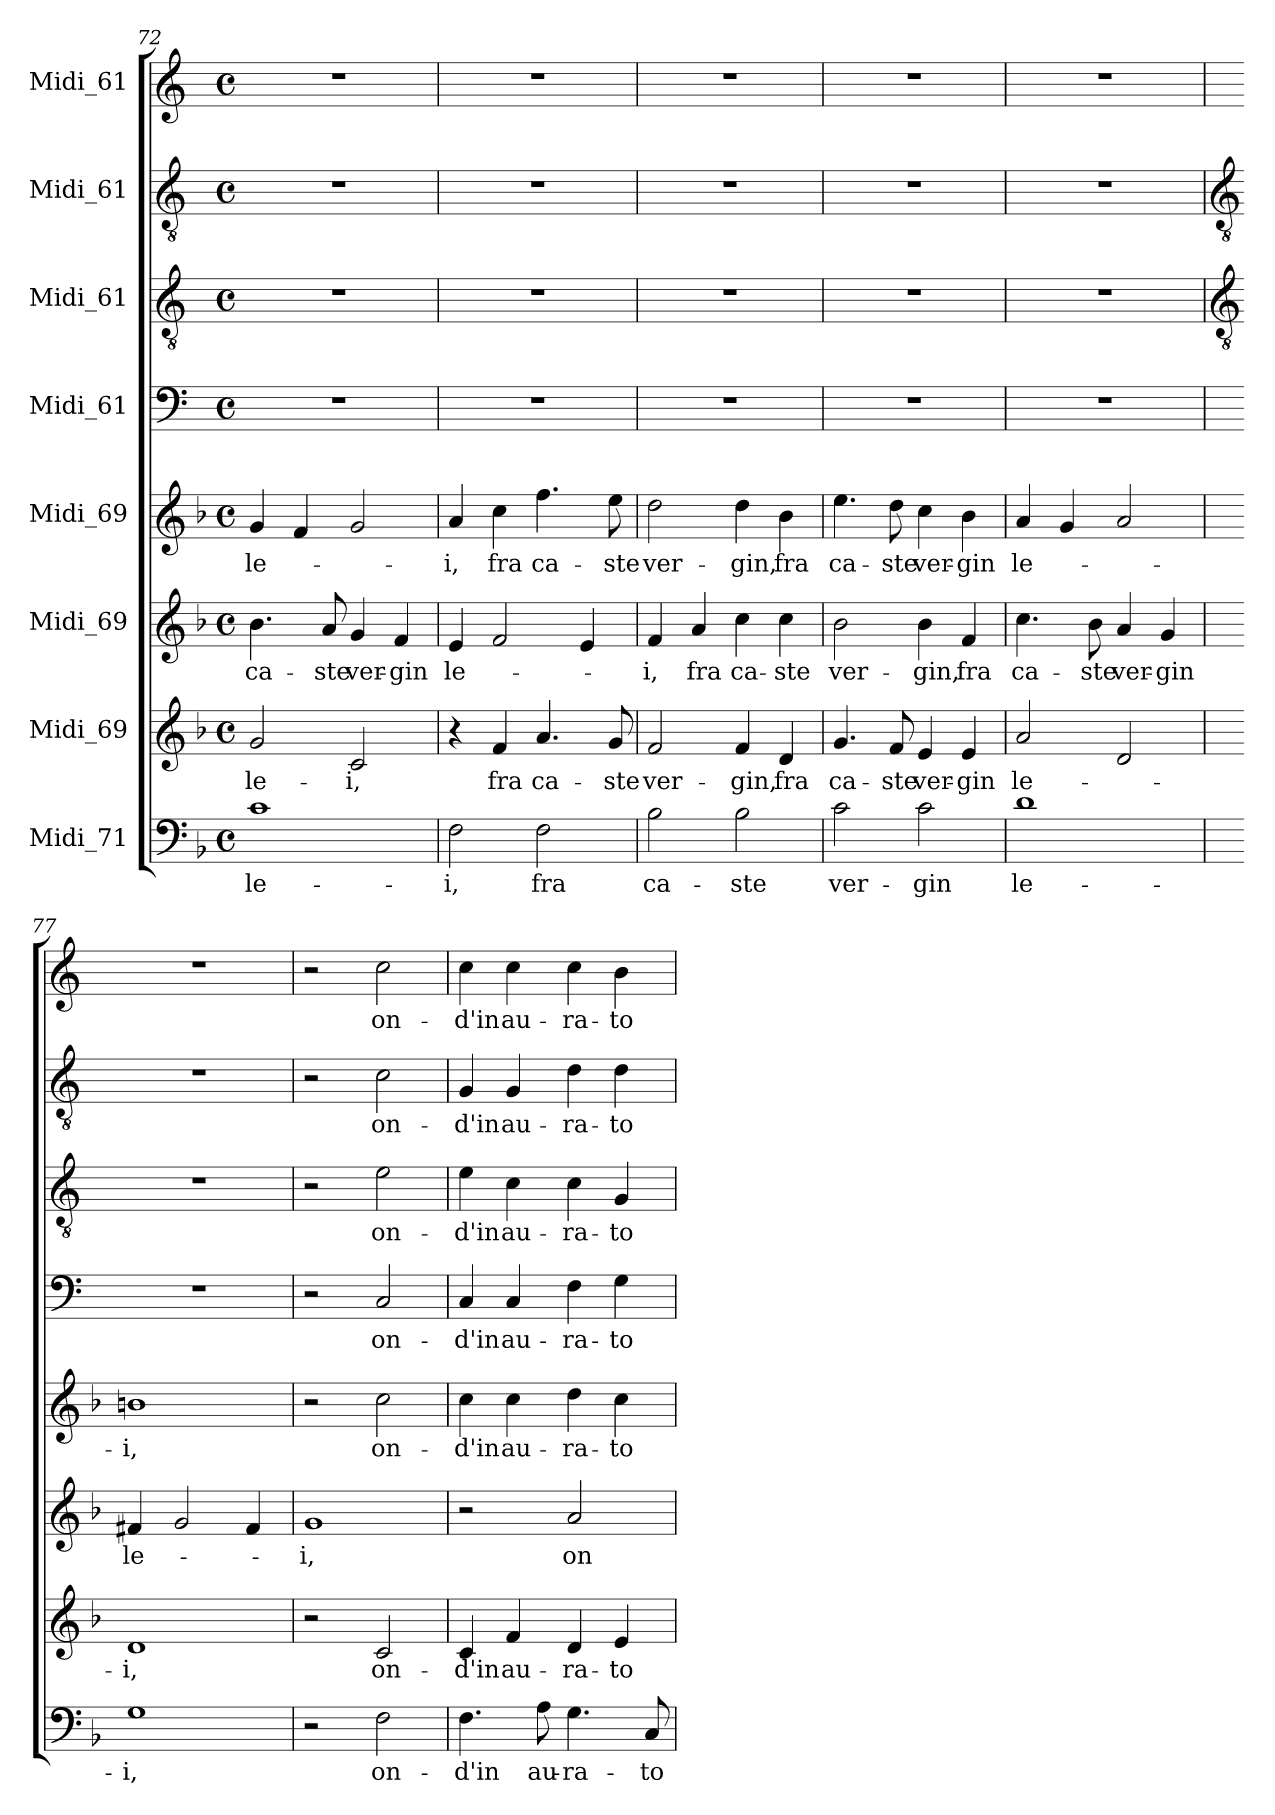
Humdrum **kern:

**kern	**text	**kern	**text	**kern	**text	**kern	**text	**kern	**text	**kern	**text	**kern	**text	**kern	**text
*part8	*part8	*part7	*part7	*part6	*part6	*part5	*part5	*part4	*part4	*part3	*part3	*part2	*part2	*part1	*part1
*staff8	*staff8	*staff7	*staff7	*staff6	*staff6	*staff5	*staff5	*staff4	*staff4	*staff3	*staff3	*staff2	*staff2	*staff1	*staff1
*I"Midi_71	*	*I"Midi_69	*	*I"Midi_69	*	*I"Midi_69	*	*I"Midi_61	*	*I"Midi_61	*	*I"Midi_61	*	*I"Midi_61	*
!!LO:LB:g=z
*clefF4	*	*clefG2	*	*clefG2	*	*clefG2	*	*clefF4	*	*clefGv2	*	*clefGv2	*	*clefG2	*
*	*	*	*	*	*	*	*	*ITrd4c7	*	*ITrd4c7	*	*ITrd4c7	*	*ITrd4c7	*
*k[b-]	*	*k[b-]	*	*k[b-]	*	*k[b-]	*	*k[b-]	*	*k[b-]	*	*k[b-]	*	*k[b-]	*
*F:	*	*F:	*	*F:	*	*F:	*	*F:	*	*F:	*	*F:	*	*F:	*
*M4/4	*	*M4/4	*	*M4/4	*	*M4/4	*	*M4/4	*	*M4/4	*	*M4/4	*	*M4/4	*
*met(c)	*	*met(c)	*	*met(c)	*	*met(c)	*	*met(c)	*	*met(c)	*	*met(c)	*	*met(c)	*
=72	=72	=72	=72	=72	=72	=72	=72	=72	=72	=72	=72	=72	=72	=72	=72
!	!LO:LY:b	!	!LO:LY:b	!	!LO:LY:b	!	!LO:LY:b	!	!	!	!	!	!	!	!
1c	le-	2g	le-	4.b-	ca-	4g	le-	1r	.	1r	.	1r	.	1r	.
.	.	.	.	.	.	4f	.	.	.	.	.	.	.	.	.
!	!	!	!	!	!LO:LY:b	!	!	!	!	!	!	!	!	!	!
.	.	.	.	8a	-ste	.	.	.	.	.	.	.	.	.	.
!	!	!	!LO:LY:b	!	!LO:LY:b	!	!	!	!	!	!	!	!	!	!
.	.	2c	-i,	4g	ver-	2g	.	.	.	.	.	.	.	.	.
!	!	!	!	!	!LO:LY:b	!	!	!	!	!	!	!	!	!	!
.	.	.	.	4f	-gin	.	.	.	.	.	.	.	.	.	.
!!LO:LB:g=z
=73	=73	=73	=73	=73	=73	=73	=73	=73	=73	=73	=73	=73	=73	=73	=73
!	!LO:LY:b	!	!	!	!LO:LY:b	!	!LO:LY:b	!	!	!	!	!	!	!	!
2F	-i,	4r	.	4e	le-	4a	-i,	1r	.	1r	.	1r	.	1r	.
!	!	!	!LO:LY:b	!	!	!	!LO:LY:b	!	!	!	!	!	!	!	!
.	.	4f	fra	2f	.	4cc	fra	.	.	.	.	.	.	.	.
!	!LO:LY:b	!	!LO:LY:b	!	!	!	!LO:LY:b	!	!	!	!	!	!	!	!
2F	fra	4.a	ca-	.	.	4.ff	ca-	.	.	.	.	.	.	.	.
.	.	.	.	4e	.	.	.	.	.	.	.	.	.	.	.
!	!	!	!LO:LY:b	!	!	!	!LO:LY:b	!	!	!	!	!	!	!	!
.	.	8g	-ste	.	.	8ee	-ste	.	.	.	.	.	.	.	.
=74	=74	=74	=74	=74	=74	=74	=74	=74	=74	=74	=74	=74	=74	=74	=74
!	!LO:LY:b	!	!LO:LY:b	!	!LO:LY:b	!	!LO:LY:b	!	!	!	!	!	!	!	!
2B-	ca-	2f	ver-	4f	-i,	2dd	ver-	1r	.	1r	.	1r	.	1r	.
!	!	!	!	!	!LO:LY:b	!	!	!	!	!	!	!	!	!	!
.	.	.	.	4a	fra	.	.	.	.	.	.	.	.	.	.
!	!LO:LY:b	!	!LO:LY:b	!	!LO:LY:b	!	!LO:LY:b	!	!	!	!	!	!	!	!
2B-	-ste	4f	-gin,	4cc	ca-	4dd	-gin,	.	.	.	.	.	.	.	.
!	!	!	!LO:LY:b	!	!LO:LY:b	!	!LO:LY:b	!	!	!	!	!	!	!	!
.	.	4d	fra	4cc	-ste	4b-	fra	.	.	.	.	.	.	.	.
=75	=75	=75	=75	=75	=75	=75	=75	=75	=75	=75	=75	=75	=75	=75	=75
!	!LO:LY:b	!	!LO:LY:b	!	!LO:LY:b	!	!LO:LY:b	!	!	!	!	!	!	!	!
2c	ver-	4.g	ca-	2b-	ver-	4.ee	ca-	1r	.	1r	.	1r	.	1r	.
!	!	!	!LO:LY:b	!	!	!	!LO:LY:b	!	!	!	!	!	!	!	!
.	.	8f	-ste	.	.	8dd	-ste	.	.	.	.	.	.	.	.
!	!LO:LY:b	!	!LO:LY:b	!	!LO:LY:b	!	!LO:LY:b	!	!	!	!	!	!	!	!
2c	-gin	4e	ver-	4b-	-gin,	4cc	ver-	.	.	.	.	.	.	.	.
!	!	!	!LO:LY:b	!	!LO:LY:b	!	!LO:LY:b	!	!	!	!	!	!	!	!
.	.	4e	-gin	4f	fra	4b-	-gin	.	.	.	.	.	.	.	.
=76	=76	=76	=76	=76	=76	=76	=76	=76	=76	=76	=76	=76	=76	=76	=76
!	!LO:LY:b	!	!LO:LY:b	!	!LO:LY:b	!	!LO:LY:b	!	!	!	!	!	!	!	!
1d	le-	2a	le-	4.cc	ca-	4a	le-	1r	.	1r	.	1r	.	1r	.
.	.	.	.	.	.	4g	.	.	.	.	.	.	.	.	.
!	!	!	!	!	!LO:LY:b	!	!	!	!	!	!	!	!	!	!
.	.	.	.	8b-	-ste	.	.	.	.	.	.	.	.	.	.
!	!	!	!	!	!LO:LY:b	!	!	!	!	!	!	!	!	!	!
.	.	2d	.	4a	ver-	2a	.	.	.	.	.	.	.	.	.
!	!	!	!	!	!LO:LY:b	!	!	!	!	!	!	!	!	!	!
.	.	.	.	4g	-gin	.	.	.	.	.	.	.	.	.	.
!!LO:LB:g=z
=77	=77	=77	=77	=77	=77	=77	=77	=77	=77	=77	=77	=77	=77	=77	=77
*	*	*	*	*	*	*	*	*	*	*clefGv2	*	*clefGv2	*	*	*
!	!LO:LY:b	!	!LO:LY:b	!	!LO:LY:b	!	!LO:LY:b	!	!	!	!	!	!	!	!
1G	-i,	1d	-i,	4f#X	le-	1bn	-i,	1r	.	1r	.	1r	.	1r	.
.	.	.	.	2g	.	.	.	.	.	.	.	.	.	.	.
.	.	.	.	4f#	.	.	.	.	.	.	.	.	.	.	.
!!LO:LB:g=z
=78	=78	=78	=78	=78	=78	=78	=78	=78	=78	=78	=78	=78	=78	=78	=78
!	!	!	!	!	!LO:LY:b	!	!	!	!	!	!	!	!	!	!
2r	.	2r	.	1g	-i,	2r	.	2r	.	2r	.	2r	.	2r	.
!	!LO:LY:b	!	!LO:LY:b	!	!	!	!LO:LY:b	!	!LO:LY:b	!	!LO:LY:b	!	!LO:LY:b	!	!LO:LY:b
2F	on-	2c	on-	.	.	2cc	on-	2FF	on-	2A	on-	2F	on-	2f	on-
=79	=79	=79	=79	=79	=79	=79	=79	=79	=79	=79	=79	=79	=79	=79	=79
!	!LO:LY:b	!	!LO:LY:b	!	!	!	!LO:LY:b	!	!LO:LY:b	!	!LO:LY:b	!	!LO:LY:b	!	!LO:LY:b
4.F	-d'in	4c	-d'in	2r	.	4cc	-d'in	4FF	-d'in	4A	-d'in	4C	-d'in	4f	-d'in
!	!	!	!LO:LY:b	!	!	!	!LO:LY:b	!	!LO:LY:b	!	!LO:LY:b	!	!LO:LY:b	!	!LO:LY:b
.	.	4f	au-	.	.	4cc	au-	4FF	au-	4F	au-	4C	au-	4f	au-
!	!LO:LY:b	!	!	!	!	!	!	!	!	!	!	!	!	!	!
8A	au-	.	.	.	.	.	.	.	.	.	.	.	.	.	.
!	!LO:LY:b	!	!LO:LY:b	!	!LO:LY:b	!	!LO:LY:b	!	!LO:LY:b	!	!LO:LY:b	!	!LO:LY:b	!	!LO:LY:b
4.G	-ra-	4d	-ra-	2a	on-	4dd	-ra-	4BB-	-ra-	4F	-ra-	4G	-ra-	4f	-ra-
!	!	!	!LO:LY:b	!	!	!	!LO:LY:b	!	!LO:LY:b	!	!LO:LY:b	!	!LO:LY:b	!	!LO:LY:b
.	.	4e	-to	.	.	4cc	-to	4C	-to	4C	-to	4G	-to	4e	-to
!	!LO:LY:b	!	!	!	!	!	!	!	!	!	!	!	!	!	!
8C	-to	.	.	.	.	.	.	.	.	.	.	.	.	.	.
=	=	=	=	=	=	=	=	=	=	=	=	=	=	=	=
*-	*-	*-	*-	*-	*-	*-	*-	*-	*-	*-	*-	*-	*-	*-	*-
